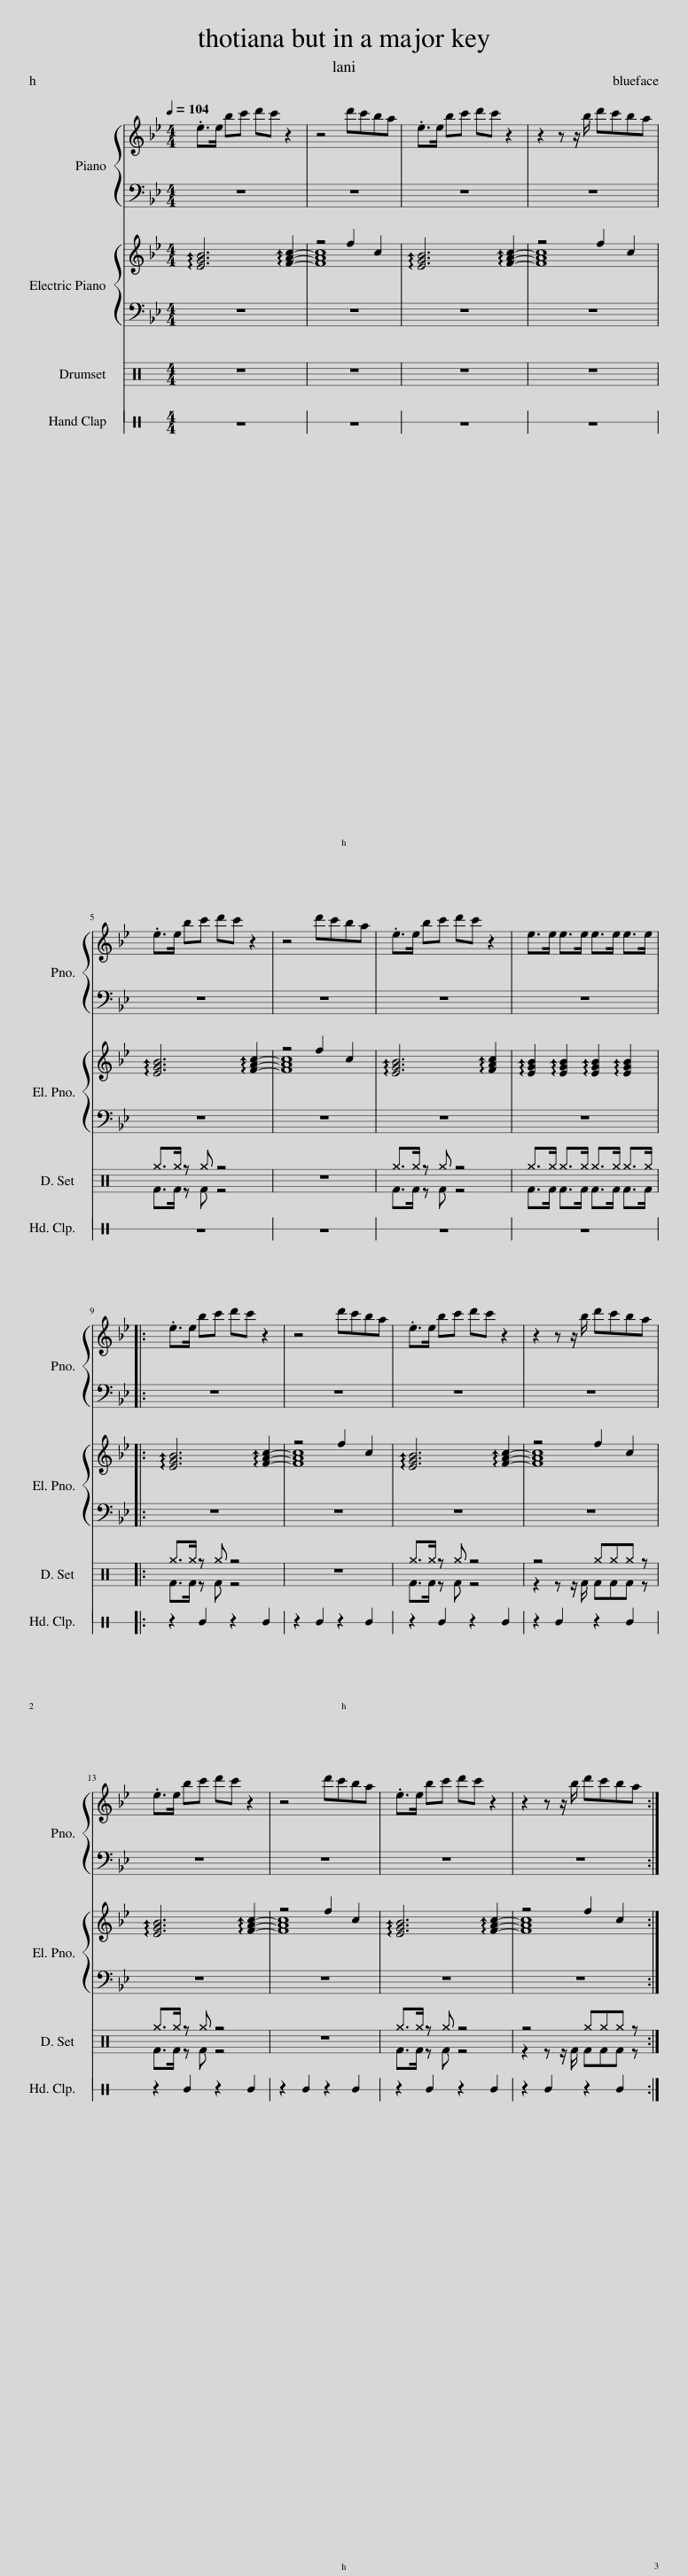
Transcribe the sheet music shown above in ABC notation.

X:1
%%score 1 ( 2 3 ) ( 4 5 ) 6
L:1/8
Q:1/4=104
M:4/4
I:linebreak $
K:Bb
V:1 treble
V:2 treble
V:3 treble
V:4 perc
K:none
V:5 perc
K:none
V:6 perc stafflines=1
K:none
V:1
 .e>e bc' d'c' z2 | z4 d'c'ba | .e>e bc' d'c' z2 | z2 z z/ b/ d'c'ba |$ .e>e bc' d'c' z2 | %5
 z4 d'c'ba | .e>e bc' d'c' z2 | e>e e>e e>e e>e |:$ .e>e bc' d'c' z2 | z4 d'c'ba | %10
 .e>e bc' d'c' z2 | z2 z z/ b/ d'c'ba |$ .e>e bc' d'c' z2 | z4 d'c'ba | .e>e bc' d'c' z2 | %15
 z2 z z/ b/ d'c'ba :| %16
V:2
 !arpeggio![EGB]6 !arpeggio![FAc]2- | z4 f2 c2 | !arpeggio![EGB]6 !arpeggio![FAc]2- | z4 f2 c2 |$ !arpeggio![EGB]6 !arpeggio![FAc]2- | %5
 z4 f2 c2 | !arpeggio![EGB]6 !arpeggio![FAc]2 | !arpeggio![EGB]2 !arpeggio![EGB]2 !arpeggio![EGB]2 !arpeggio![EGB]2 |:$ !arpeggio![EGB]6 !arpeggio![FAc]2- | z4 f2 c2 | %10
 !arpeggio![EGB]6 !arpeggio![FAc]2- | z4 f2 c2 |$ !arpeggio![EGB]6 !arpeggio![FAc]2- | z4 f2 c2 | !arpeggio![EGB]6 !arpeggio![FAc]2- | %15
 z4 f2 c2 :| %16
V:3
 x8 | [FAc]8 | x8 | [FAc]8 |$ x8 | %5
 [FAc]8 | x8 | x8 |:$ x8 | [FAc]8 | %10
 x8 | [FAc]8 |$ x8 | [FAc]8 | x8 | %15
 [FAc]8 :| %16
V:4
[K:C] z8 | z8 | z8 | z8 |$ ^g>^g z ^g z4 | %5
 z8 | ^g>^g z ^g z4 | ^g>^g ^g>^g ^g>^g ^g>^g |:$ ^g>^g z ^g z4 | z8 | %10
 ^g>^g z ^g z4 | z4 ^g^g^g z |$ ^g>^g z ^g z4 | z8 | ^g>^g z ^g z4 | %15
 z4 ^g^g^g z :| %16
V:5
[K:C] x8 | x8 | x8 | x8 |$ F>F z F z4 | %5
 x8 | F>F z F z4 | F>F F>F F>F F>F |:$ F>F z F z4 | x8 | %10
 F>F z F z4 | z2 z z/ F/ FFF z |$ F>F z F z4 | x8 | F>F z F z4 | %15
 z2 z z/ F/ FFF z :| %16
V:6
[K:C] z8 | z8 | z8 | z8 |$ z8 | %5
 z8 | z8 | z8 |:$ z2 E2 z2 E2 | z2 E2 z2 E2 | %10
 z2 E2 z2 E2 | z2 E2 z2 E2 |$ z2 E2 z2 E2 | z2 E2 z2 E2 | z2 E2 z2 E2 | %15
 z2 E2 z2 E2 :| %16
